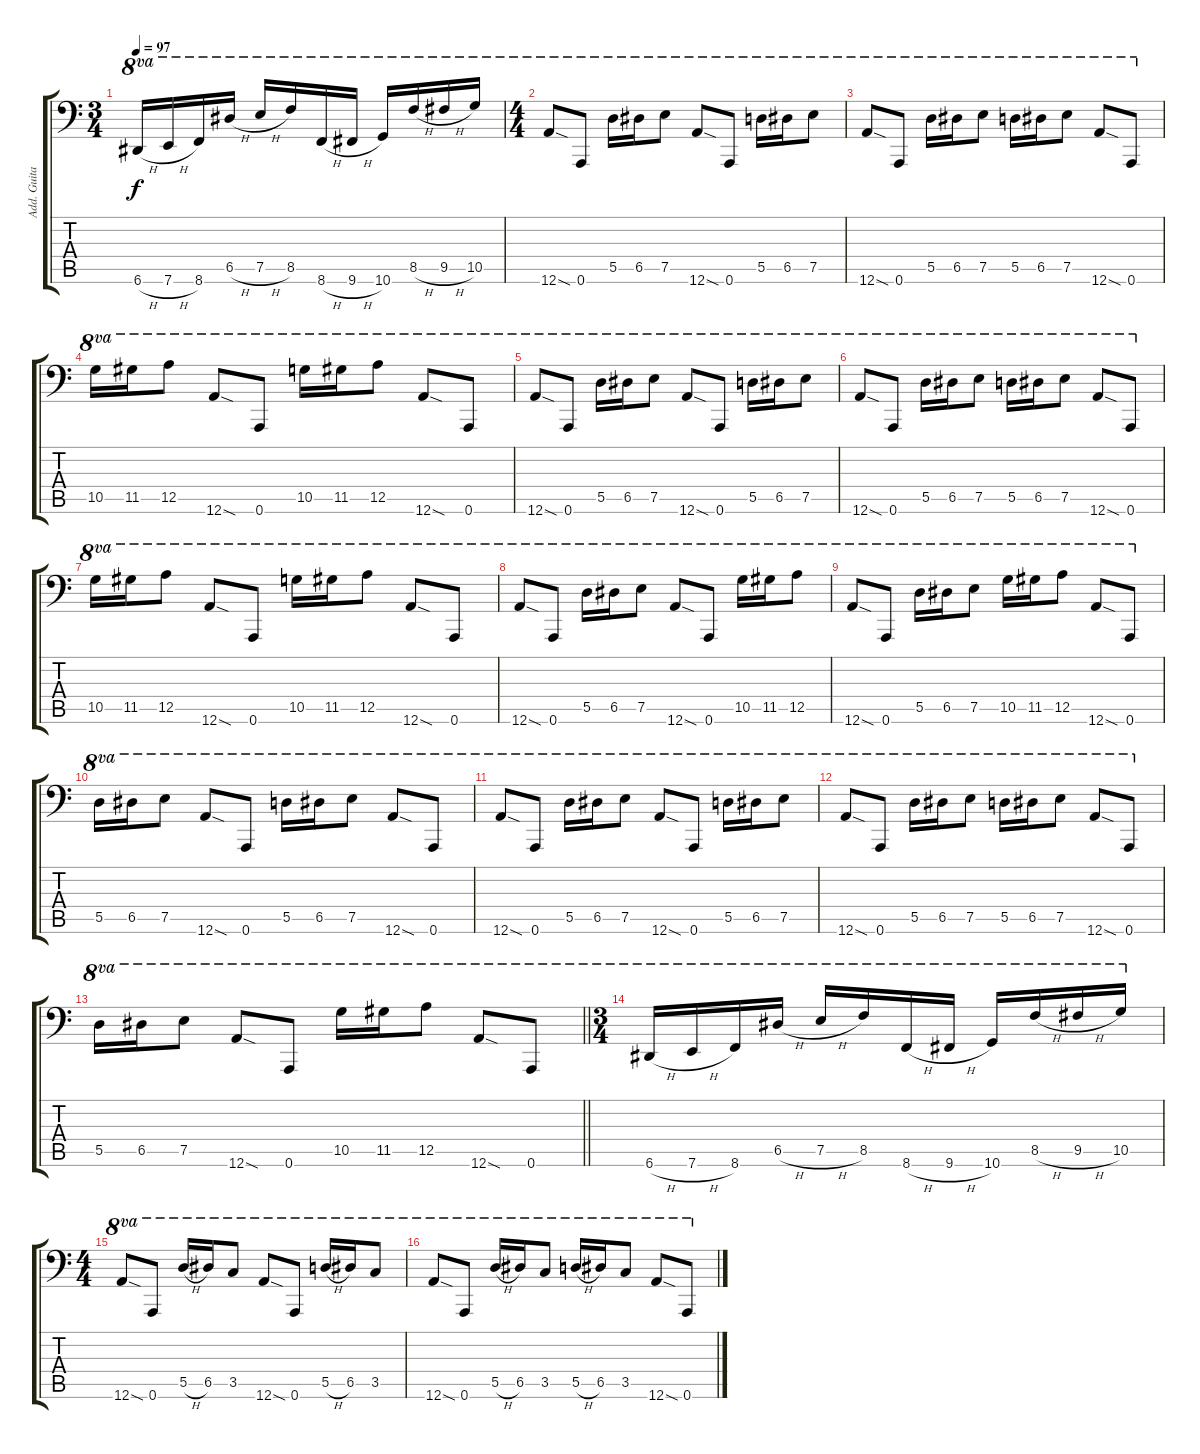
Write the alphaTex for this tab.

\track ("Add. Guitar - Josh Homme" "Add. Guita") {instrument distortionguitar}
\staff {score tabs}
\tuning (E4 B3 G3 D3 A2 A1) {hide}
\ts (3 4)
\section ("" "")
\tempo 97
\clef f4
\ks c
6.6{h}.16{ot 8va dy f} 7.6{h}.16{ot 8va} 8.6.16{ot 8va} 6.5{h}.16{ot 8va} 7.5{h}.16{ot 8va} 8.5.16{ot 8va} 8.6{h}.16{ot 8va} 9.6{h}.16{ot 8va} 10.6.16{ot 8va} 8.5{h}.16{ot 8va} 9.5{h}.16{ot 8va} 10.5.16{ot 8va} |
\ts (4 4)
12.6{sod}.8{ot 8va} 0.6.8{ot 8va} 5.5.16{ot 8va} 6.5.16{ot 8va} 7.5.8{ot 8va} 12.6{sod}.8{ot 8va} 0.6.8{ot 8va} 5.5.16{ot 8va} 6.5.16{ot 8va} 7.5.8{ot 8va} |
12.6{sod}.8{ot 8va} 0.6.8{ot 8va} 5.5.16{ot 8va} 6.5.16{ot 8va} 7.5.8{ot 8va} 5.5.16{ot 8va} 6.5.16{ot 8va} 7.5.8{ot 8va} 12.6{sod}.8{ot 8va} 0.6.8{ot 8va} |
10.5.16{ot 8va} 11.5.16{ot 8va} 12.5.8{ot 8va} 12.6{sod}.8{ot 8va} 0.6.8{ot 8va} 10.5.16{ot 8va} 11.5.16{ot 8va} 12.5.8{ot 8va} 12.6{sod}.8{ot 8va} 0.6.8{ot 8va} |
12.6{sod}.8{ot 8va} 0.6.8{ot 8va} 5.5.16{ot 8va} 6.5.16{ot 8va} 7.5.8{ot 8va} 12.6{sod}.8{ot 8va} 0.6.8{ot 8va} 5.5.16{ot 8va} 6.5.16{ot 8va} 7.5.8{ot 8va} |
12.6{sod}.8{ot 8va} 0.6.8{ot 8va} 5.5.16{ot 8va} 6.5.16{ot 8va} 7.5.8{ot 8va} 5.5.16{ot 8va} 6.5.16{ot 8va} 7.5.8{ot 8va} 12.6{sod}.8{ot 8va} 0.6.8{ot 8va} |
10.5.16{ot 8va} 11.5.16{ot 8va} 12.5.8{ot 8va} 12.6{sod}.8{ot 8va} 0.6.8{ot 8va} 10.5.16{ot 8va} 11.5.16{ot 8va} 12.5.8{ot 8va} 12.6{sod}.8{ot 8va} 0.6.8{ot 8va} |
12.6{sod}.8{ot 8va} 0.6.8{ot 8va} 5.5.16{ot 8va} 6.5.16{ot 8va} 7.5.8{ot 8va} 12.6{sod}.8{ot 8va} 0.6.8{ot 8va} 10.5.16{ot 8va} 11.5.16{ot 8va} 12.5.8{ot 8va} |
12.6{sod}.8{ot 8va} 0.6.8{ot 8va} 5.5.16{ot 8va} 6.5.16{ot 8va} 7.5.8{ot 8va} 10.5.16{ot 8va} 11.5.16{ot 8va} 12.5.8{ot 8va} 12.6{sod}.8{ot 8va} 0.6.8{ot 8va} |
5.5.16{ot 8va} 6.5.16{ot 8va} 7.5.8{ot 8va} 12.6{sod}.8{ot 8va} 0.6.8{ot 8va} 5.5.16{ot 8va} 6.5.16{ot 8va} 7.5.8{ot 8va} 12.6{sod}.8{ot 8va} 0.6.8{ot 8va} |
12.6{sod}.8{ot 8va} 0.6.8{ot 8va} 5.5.16{ot 8va} 6.5.16{ot 8va} 7.5.8{ot 8va} 12.6{sod}.8{ot 8va} 0.6.8{ot 8va} 5.5.16{ot 8va} 6.5.16{ot 8va} 7.5.8{ot 8va} |
12.6{sod}.8{ot 8va} 0.6.8{ot 8va} 5.5.16{ot 8va} 6.5.16{ot 8va} 7.5.8{ot 8va} 5.5.16{ot 8va} 6.5.16{ot 8va} 7.5.8{ot 8va} 12.6{sod}.8{ot 8va} 0.6.8{ot 8va} |
\barLineRight lightlight
5.5.16{ot 8va} 6.5.16{ot 8va} 7.5.8{ot 8va} 12.6{sod}.8{ot 8va} 0.6.8{ot 8va} 10.5.16{ot 8va} 11.5.16{ot 8va} 12.5.8{ot 8va} 12.6{sod}.8{ot 8va} 0.6.8{ot 8va} |
\ts (3 4)
\section ("" "")
6.6{h}.16{ot 8va} 7.6{h}.16{ot 8va} 8.6.16{ot 8va} 6.5{h}.16{ot 8va} 7.5{h}.16{ot 8va} 8.5.16{ot 8va} 8.6{h}.16{ot 8va} 9.6{h}.16{ot 8va} 10.6.16{ot 8va} 8.5{h}.16{ot 8va} 9.5{h}.16{ot 8va} 10.5.16{ot 8va} |
\ts (4 4)
12.6{sod}.8{ot 8va} 0.6.8{ot 8va} 5.5{h}.16{ot 8va} 6.5.16{ot 8va} 3.5.8{ot 8va} 12.6{sod}.8{ot 8va} 0.6.8{ot 8va} 5.5{h}.16{ot 8va} 6.5.16{ot 8va} 3.5.8{ot 8va} |
12.6{sod}.8{ot 8va} 0.6.8{ot 8va} 5.5{h}.16{ot 8va} 6.5.16{ot 8va} 3.5.8{ot 8va} 5.5{h}.16{ot 8va} 6.5.16{ot 8va} 3.5.8{ot 8va} 12.6{sod}.8{ot 8va} 0.6.8{ot 8va}
